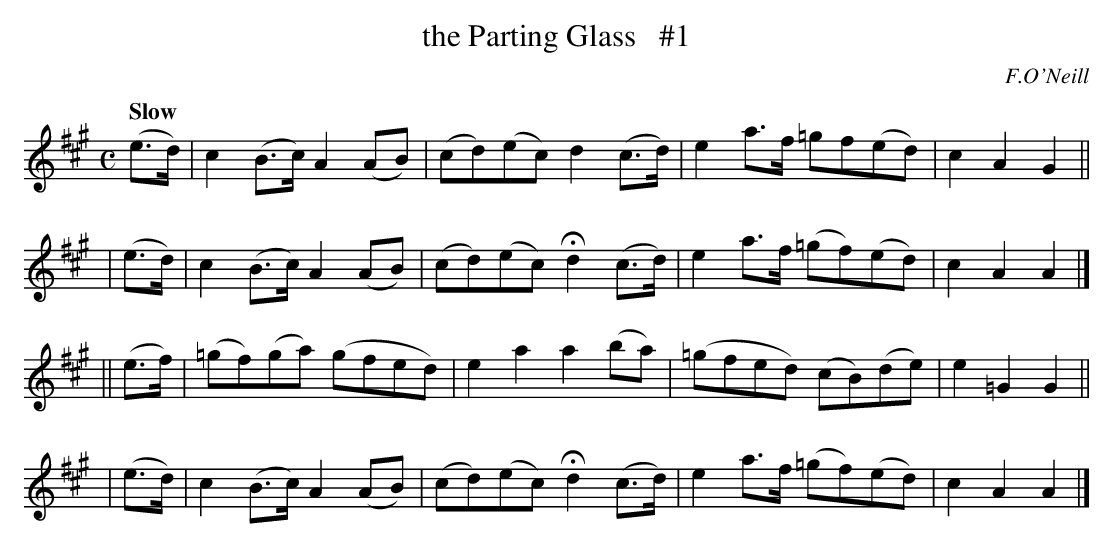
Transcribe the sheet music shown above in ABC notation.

X:1
T: the Parting Glass   #1
Q: "Slow"
O: F.O'Neill
M: C
L: 1/8
K: A
(e>d) | c2(B>c) A2(AB) | (cd)(ec) d2(c>d) | e2a>f =gf(ed) | c2A2 G2 ||
| (e>d) | c2(B>c) A2(AB) | (cd)(ec) Hd2(c>d) | e2a>f (=gf)(ed) | c2A2 A2 |]
|| (e>f) | (=gf)(ga) (gfed) | e2a2 a2(ba) | (=gfed) (cB)(de) | e2=G2 G2 ||
| (e>d) | c2(B>c) A2(AB) | (cd)(ec) Hd2(c>d) | e2a>f (=gf)(ed) | c2A2 A2 |]
